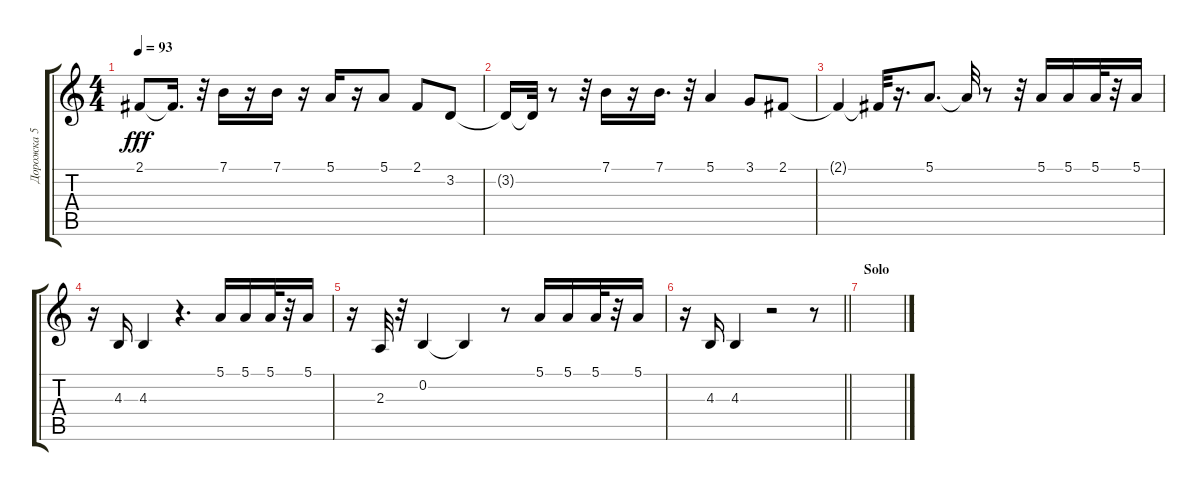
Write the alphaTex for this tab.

\track ("Дорожка 5" "Дорожка 5") {instrument clarinet}
\staff {score tabs}
\tuning (E4 B3 G3 D3 A2 E2) {hide}
\ts (4 4)
\tempo 93
\clef g2
\ks c
2.1{t}.8{dy fff} 2.1{t}.16{d} r.32 7.1.16 r.16 7.1.16 r.16 5.1.16 r.16 5.1.8 2.1.8 3.2.8 |
3.2{t}.16 3.2{t}.32 r.8 r.32 7.1.16 r.16 7.1.16{d} r.32 5.1.4 3.1.8 2.1.8 |
2.1{t}.4 2.1{t}.32 r.16{d} 5.1.8{d} 5.1{t}.32 r.8 r.32 5.1.16 5.1.16 5.1.32 r.32 5.1.16 |
r.16 4.3.16 4.3.4 r.4{d} 5.1.16 5.1.16 5.1.32 r.32 5.1.16 |
r.16 2.3.32 r.32 0.2.4 0.2{t}.4 r.8 5.1.16 5.1.16 5.1.32 r.32 5.1.16 |
\barLineRight lightlight
r.16 4.3.16 4.3.4 r.2 r.8 |
\section ("" "Solo")
